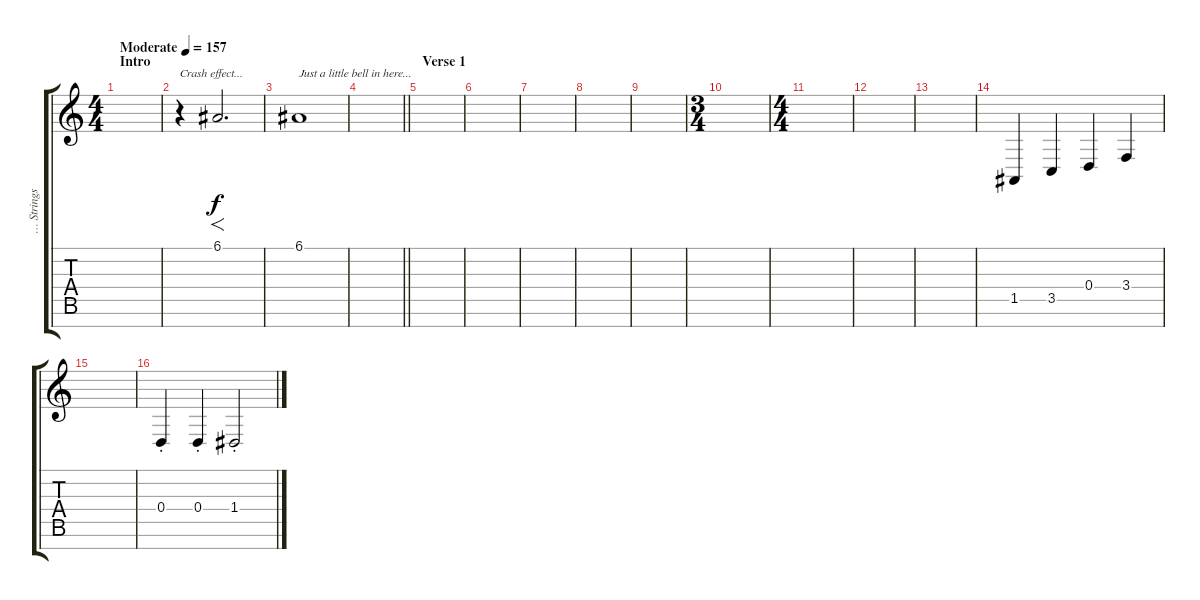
\track ("… Strings / Effects …" "… Strings ") {instrument violin}
\staff {score tabs}
\tuning (E4 B3 G3 D3 A2 E2 B1) {hide}
\ts (4 4)
\section ("" "Intro")
\tempo (157 "Moderate")
\clef g2
\ks c
|
r.4{txt "Crash effect..."} 6.1.2{f d balance 16 instrument reversecymbal} |
6.1.1{txt "Just a little bell in here..." balance 0 instrument tubularbells} |
\barLineRight lightlight
|
\section ("" "Verse 1")
|
|
|
|
|
\ts (3 4)
|
\ts (4 4)
|
|
|
1.5.4 3.5.4 0.4.4 3.4.4 |
|
0.4{st}.4 0.4{st}.4 1.4{st}.2
